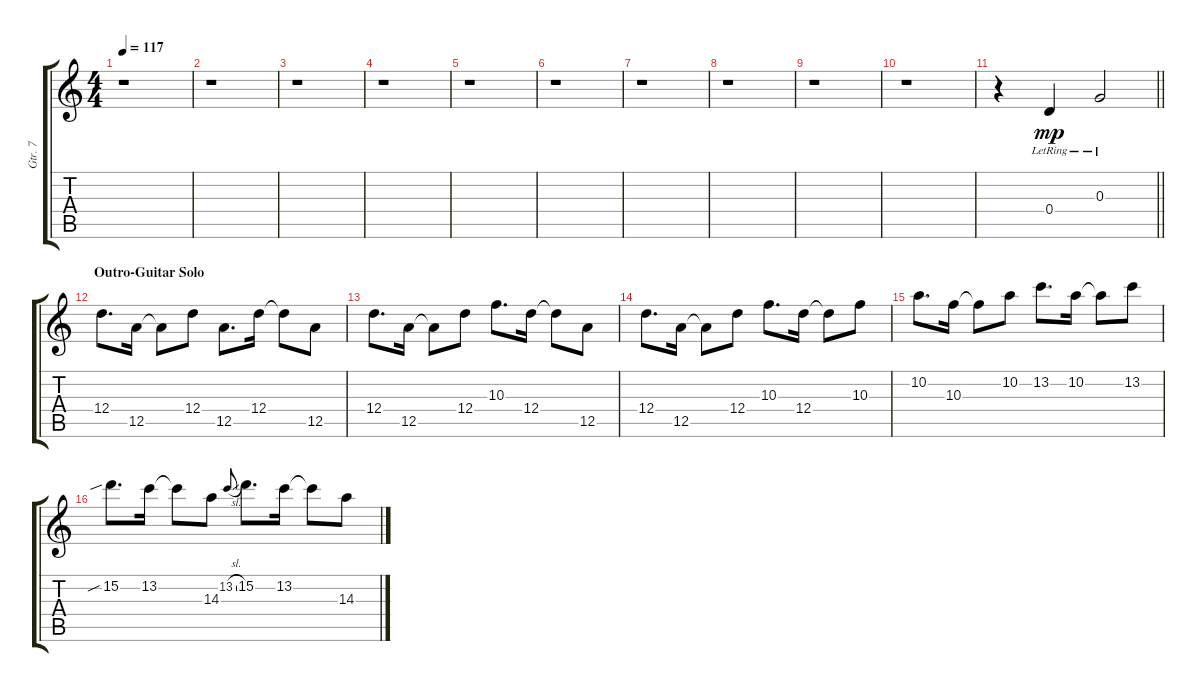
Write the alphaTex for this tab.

\track ("Gtr. 7" "Gtr. 7") {instrument overdrivenguitar}
\staff {score tabs}
\tuning (E4 B3 G3 D3 A2 E2) {hide}
\ts (4 4)
\tempo 117
\clef g2
\ks c
r.1{dy mp} |
r.1 |
r.1 |
r.1 |
r.1 |
r.1 |
r.1 |
r.1 |
r.1 |
r.1 |
\barLineRight lightlight
r.4 0.4{lr}.4 0.3{lr}.2 |
\section ("" "Outro-Guitar Solo")
12.4.8{d} 12.5.16 12.5{t}.8 12.4.8 12.5.8{d} 12.4.16 12.4{t}.8 12.5.8 |
12.4.8{d} 12.5.16 12.5{t}.8 12.4.8 10.3.8{d} 12.4.16 12.4{t}.8 12.5.8 |
12.4.8{d} 12.5.16 12.5{t}.8 12.4.8 10.3.8{d} 12.4.16 12.4{t}.8 10.3.8 |
10.2.8{d} 10.3.16 10.3{t}.8 10.2.8 13.2.8{d} 10.2.16 10.2{t}.8 13.2.8 |
15.2{sib}.8{d} 13.2.16 13.2{t}.8 14.3.8 13.2{sl}.8{gr onbeat} 15.2.8{d} 13.2.16 13.2{t}.8 14.3.8
